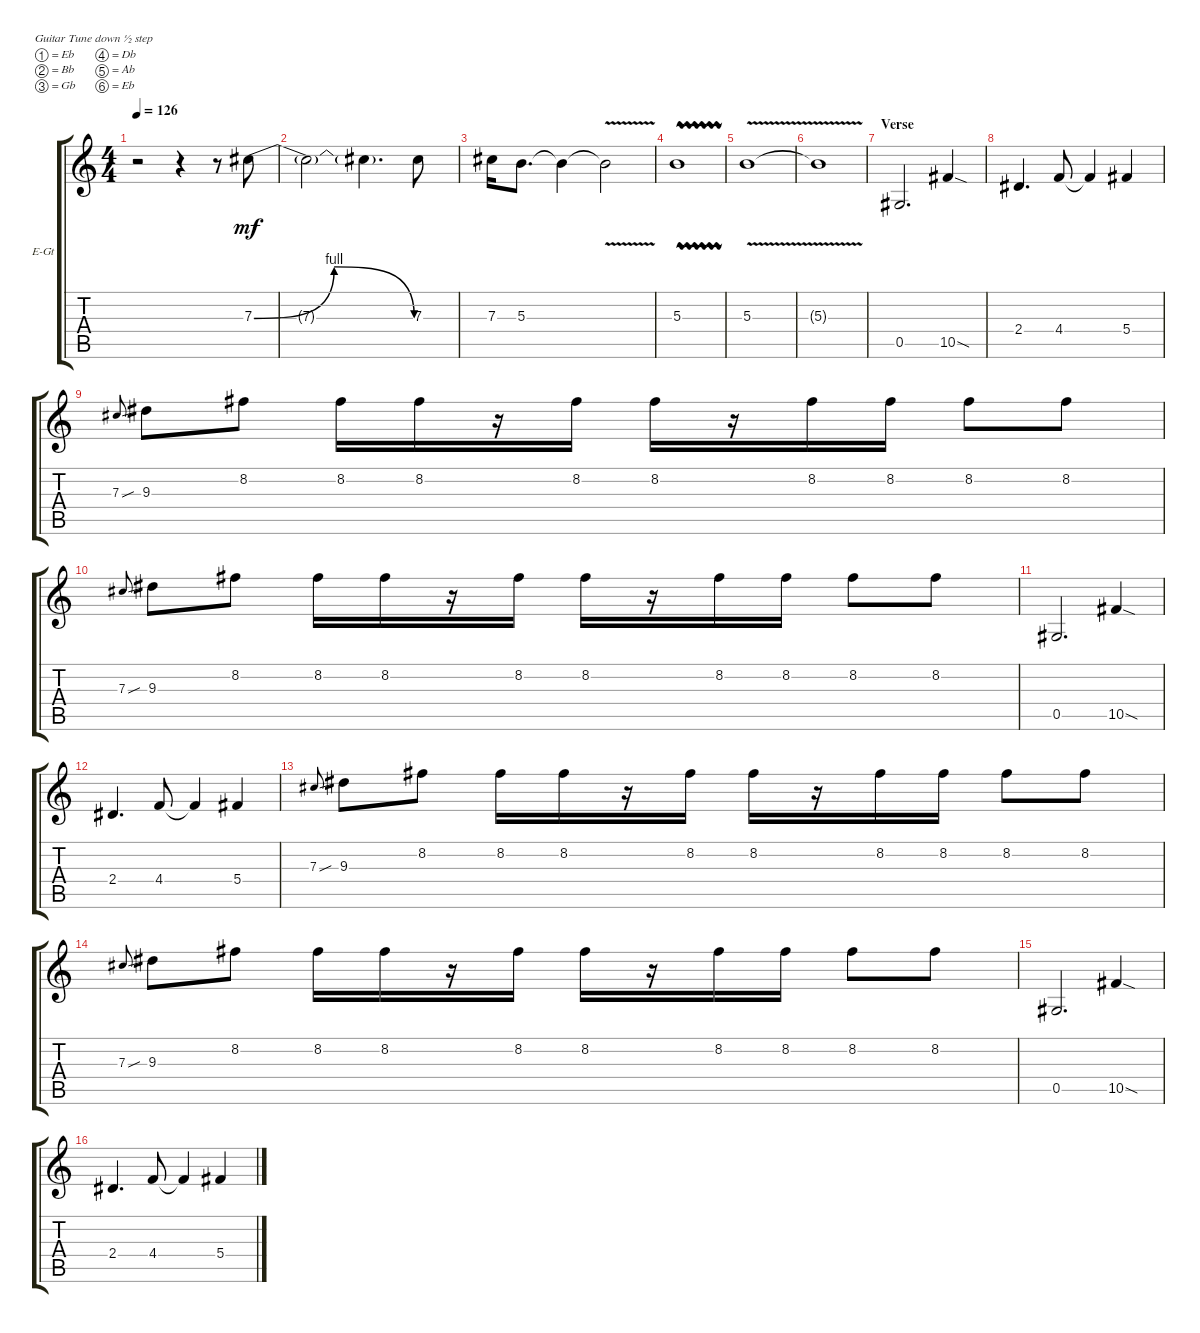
\defaultSystemsLayout 4
\bracketExtendMode groupsimilarinstruments
\firstSystemTrackNameOrientation horizontal
\otherSystemsTrackNameOrientation horizontal
\track ("SOLO" "E-Gt") {instrument distortionguitar}
\staff {score tabs}
\tuning (Eb4 Bb3 Gb3 Db3 Ab2 Eb2)
\ts (4 4)
\tempo 126
\clef g2
\ks c
r.2{dy mf} r.4 r.8 7.3{be (bendrelease 0 0 10.2 4 20.4 4 30 0)}.8 |
7.3{t}.2 7.3{t}.4{d} 7.3.8 |
7.3.16 5.3.8{d} 5.3{t}.4 5.3{v t}.2 |
5.3{vw}.1 |
5.3{v}.1 |
5.3{v t}.1 |
\section ("" "Verse")
0.5.2{d} 10.5{sod}.4 |
2.4.4{d} 4.4.8 4.4{t}.4 5.4.4 |
7.3{sou}.8{gr onbeat} 9.3.8 8.2.8 8.2.16 8.2.16 r.16 8.2.16 8.2.16 r.16 8.2.16 8.2.16 8.2.8 8.2.8 |
7.3{sou}.8{gr onbeat} 9.3.8 8.2.8 8.2.16 8.2.16 r.16 8.2.16 8.2.16 r.16 8.2.16 8.2.16 8.2.8 8.2.8 |
0.5.2{d} 10.5{sod}.4 |
2.4.4{d} 4.4.8 4.4{t}.4 5.4.4 |
7.3{sou}.8{gr onbeat} 9.3.8 8.2.8 8.2.16 8.2.16 r.16 8.2.16 8.2.16 r.16 8.2.16 8.2.16 8.2.8 8.2.8 |
7.3{sou}.8{gr onbeat} 9.3.8 8.2.8 8.2.16 8.2.16 r.16 8.2.16 8.2.16 r.16 8.2.16 8.2.16 8.2.8 8.2.8 |
0.5.2{d} 10.5{sod}.4 |
2.4.4{d} 4.4.8 4.4{t}.4 5.4.4
